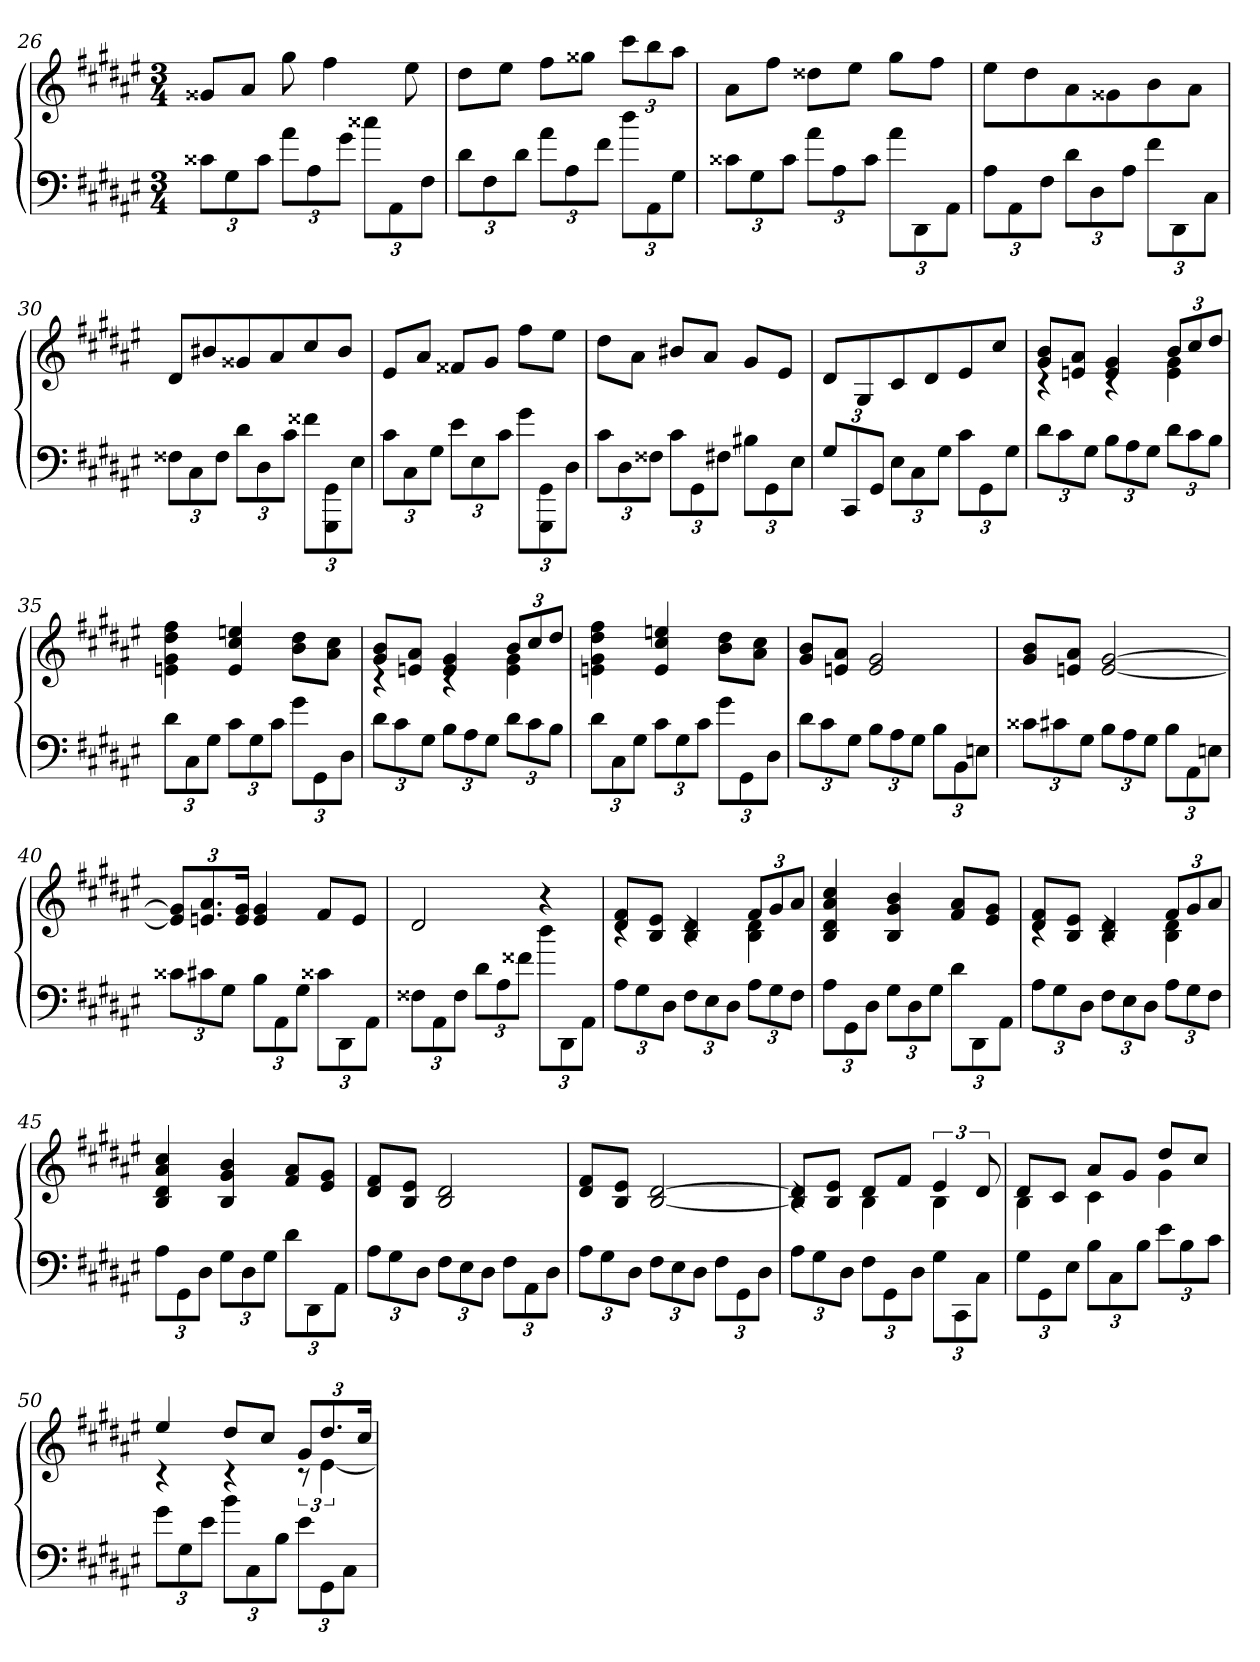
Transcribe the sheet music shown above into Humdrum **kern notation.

**kern	**kern
*part1	*part1
*staff2	*staff1
*clefF4	*clefG2
*k[f#c#g#d#a#e#]	*k[f#c#g#d#a#e#]
*F#:	*F#:
*M3/4	*M3/4
=26	=26
12c##X\L	8g##XL
12G#\	.
.	8a#J
12c##\J	.
12a#\L	8gg#
12A#\	.
.	4ff#
12g#\J	.
12cc##X\L	.
12AA#\	.
.	8ee#
12F#\J	.
=27	=27
12d#\L	8dd#L
12F#\	.
.	8ee#J
12d#\J	.
12a#\L	8ff#L
12A#\	.
.	8gg##XJ
12f#\J	.
12dd#\L	12ccc#L
12AA#\	12bb
12G#\J	12aa#J
=28	=28
12c##X\L	8a#L
12G#\	.
.	8ff#J
12c##\J	.
12a#\L	8dd##XL
12A#\	.
.	8ee#J
12c##\J	.
12a#\L	8gg#L
12DD#\	.
.	8ff#J
12AA#\J	.
=29	=29
12A#\L	8ee#L
12AA#\	.
.	8dd#
12F#\J	.
12d#\L	8a#
12D#\	.
.	8g##X
12A#\J	.
12f#\L	8b
12DD#\	.
.	8a#J
12C#\J	.
=30	=30
12F##X\L	8d#L
12C#\	.
.	8b#X
12F##\J	.
12d#\L	8g##X
12D#\	.
.	8a#
12c#\J	.
12f##X\L	8cc#
12GGG#\ 12GG#\	.
.	8b#J
12E#\J	.
=31	=31
12c#\L	8e#L
12C#\	.
.	8a#J
12G#\J	.
12e#\L	8f##XL
12E#\	.
.	8g#J
12c#\J	.
12g#\L	8ff#L
12GGG#\ 12GG#\	.
.	8ee#J
12D#\J	.
=32	=32
12c#\L	8dd#L
12D#\	.
.	8a#J
12F##X\J	.
12c#\L	8b#XL
12GG#\	.
.	8a#J
12F#X\J	.
12B#X\L	8g#L
12GG#\	.
.	8e#J
12E#\J	.
=33	=33
12G#/L	8d#L
12CC#/	.
.	8G#
12GG#/J	.
12E#\L	8c#
12C#\	.
.	8d#
12G#\J	.
12c#\L	8e#
12GG#\	.
.	8cc#J
12G#\J	.
=34	=34
*	*^
12d#\L	8g# 8bL	4rc
12c#\	.	.
.	8en 8a#J	.
12G#\J	.	.
12B\L	4e 4g#	4rc
12A#\	.	.
12G#\J	.	.
12d#\L	12bL	4e 4g#
12c#\	12cc#	.
12B\J	12dd#J	.
*	*v	*v
=35	=35
12d#\L	4en 4g# 4dd# 4ff#
12C#\	.
12G#\J	.
12c#\L	4e 4cc# 4een
12G#\	.
12c#\J	.
12g#\L	8b 8dd#L
12GG#\	.
.	8a# 8cc#J
12D#\J	.
=36	=36
*	*^
12d#\L	8g# 8bL	4rc
12c#\	.	.
.	8en 8a#J	.
12G#\J	.	.
12B\L	4e 4g#	4rc
12A#\	.	.
12G#\J	.	.
12d#\L	12bL	4e 4g#
12c#\	12cc#	.
12B\J	12dd#J	.
*	*v	*v
=37	=37
12d#\L	4en 4g# 4dd# 4ff#
12C#\	.
12G#\J	.
12c#\L	4e 4cc# 4een
12G#\	.
12c#\J	.
12g#\L	8b 8dd#L
12GG#\	.
.	8a# 8cc#J
12D#\J	.
=38	=38
12d#\L	8g# 8bL
12c#\	.
.	8en 8a#J
12G#\J	.
12B\L	2e 2g#
12A#\	.
12G#\J	.
12B\L	.
12BB\	.
12En\J	.
=39	=39
12c##X\L	8g# 8bL
12c#X\	.
.	8en 8a#J
12G#\J	.
12B\L	[2e [2g#
12A#\	.
12G#\J	.
12B\L	.
12AA#\	.
12En\J	.
=40	=40
12c##X\L	12e] 12g#]L
12c#X\	12.en 12.a#
12G#\J	.
.	24e 24g#Jk
12B\L	4e 4g#
12AA#\	.
12G#\J	.
12c##X\L	8f#L
12DD#\	.
.	8eJ
12AA#\J	.
=41	=41
12F##X\L	2d#
12AA#\	.
12F##\J	.
12d#\L	.
12A#\	.
12f##X\J	.
12dd#\L	4r
12DD#\	.
12AA#\J	.
=42	=42
*	*^
12A#\L	8d# 8f#L	4rc
12G#\	.	.
.	8B 8e#J	.
12D#\J	.	.
12F#\L	4B 4d#	4rc
12E#\	.	.
12D#\J	.	.
12A#\L	12f#L	4B 4d#
12G#\	12g#	.
12F#\J	12a#J	.
*	*v	*v
=43	=43
12A#\L	4B 4d# 4a# 4cc#
12GG#\	.
12D#\J	.
12G#\L	4B 4g# 4b
12D#\	.
12G#\J	.
12d#\L	8f# 8a#L
12DD#\	.
.	8e# 8g#J
12AA#\J	.
=44	=44
*	*^
12A#\L	8d# 8f#L	4rc
12G#\	.	.
.	8B 8e#J	.
12D#\J	.	.
12F#\L	4B 4d#	4rc
12E#\	.	.
12D#\J	.	.
12A#\L	12f#L	4B 4d#
12G#\	12g#	.
12F#\J	12a#J	.
*	*v	*v
=45	=45
12A#\L	4B 4d# 4a# 4cc#
12GG#\	.
12D#\J	.
12G#\L	4B 4g# 4b
12D#\	.
12G#\J	.
12d#\L	8f# 8a#L
12DD#\	.
.	8e# 8g#J
12AA#\J	.
=46	=46
12A#\L	8d# 8f#L
12G#\	.
.	8B 8e#J
12D#\J	.
12F#\L	2B 2d#
12E#\	.
12D#\J	.
12F#\L	.
12AA#\	.
12D#\J	.
=47	=47
12A#\L	8d# 8f#L
12G#\	.
.	8B 8e#J
12D#\J	.
12F#\L	[2B [2d#
12E#\	.
12D#\J	.
12F#\L	.
12GG#\	.
12D#\J	.
=48	=48
*	*^
12A#\L	8B] 8d#]L	4rc
12G#\	.	.
.	8B 8e#J	.
12D#\J	.	.
12F#\L	8d#L	4B
12GG#\	.	.
.	8f#J	.
12D#\J	.	.
12G#\L	6e#	4B
12CC#\	.	.
12C#\J	12d#	.
=49	=49	=49
12G#\L	8d#L	4B
12GG#\	.	.
.	8c#J	.
12E#\J	.	.
12B\L	8a#L	4c#
12C#\	.	.
.	8g#J	.
12B\J	.	.
12e#\L	8dd#L	4g#
12B\	.	.
.	8cc#J	.
12c#\J	.	.
=50	=50	=50
12g#\L	4ee#	4rc
12G#\	.	.
12e#\J	.	.
12b\L	8dd#L	4rc
12C#\	.	.
.	8cc#J	.
12B\J	.	.
12e#\L	12g#L	12rc
12GG#\	12.dd#	[6e#
12C#\J	.	.
.	24cc#Jk	.
*	*v	*v
=	=
*-	*-
